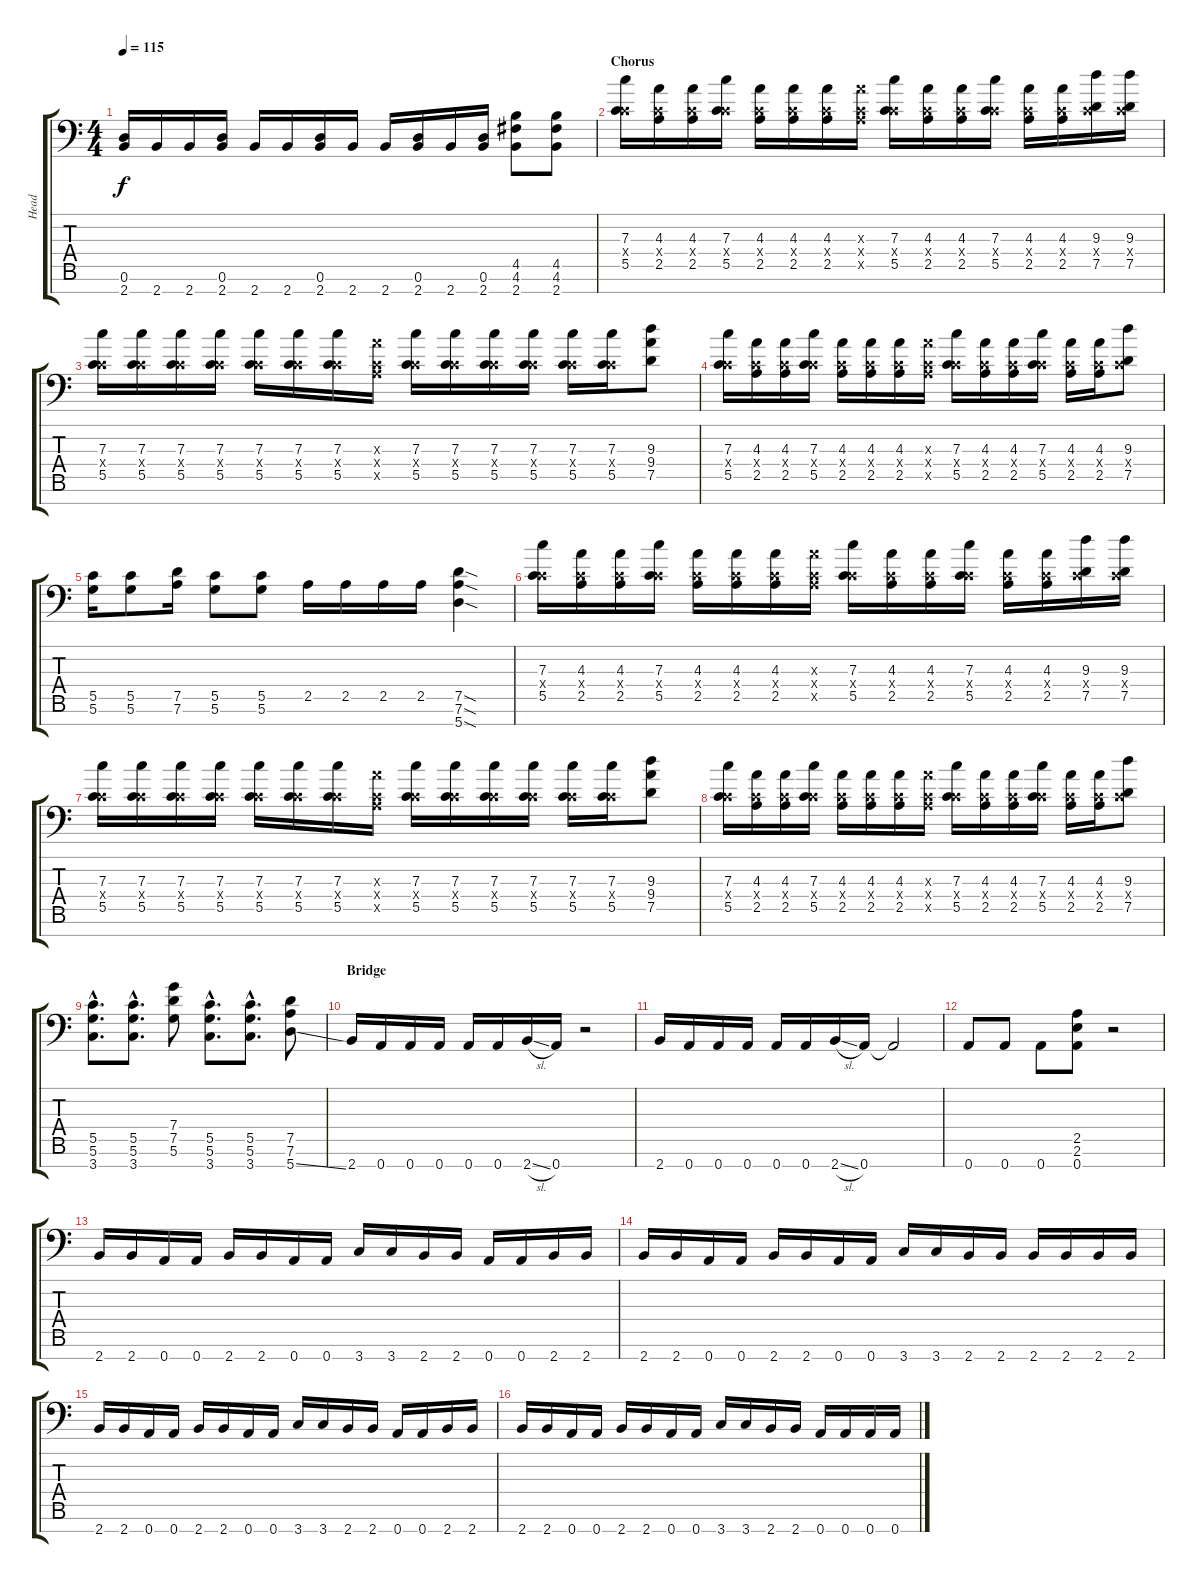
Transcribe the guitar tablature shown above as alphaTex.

\track ("Head" "Head") {instrument overdrivenguitar}
\staff {score tabs}
\tuning (D4 A3 F3 C3 G2 D2 A1) {hide}
\ts (4 4)
\tempo 115
\clef f4
\ks c
(0.6 2.7).16{dy f} 2.7.16 2.7.16 (0.6 2.7).16 2.7.16 2.7.16 (0.6 2.7).16 2.7.16 2.7.16 (0.6 2.7).16 2.7.16 (0.6 2.7).16 (4.5 4.6 2.7).8 (4.5 4.6 2.7).8 |
\section ("" "Chorus")
(7.3 0.4{x} 5.5).16 (4.3 0.4{x} 2.5).16 (4.3 0.4{x} 2.5).16 (7.3 0.4{x} 5.5).16 (4.3 0.4{x} 2.5).16 (4.3 0.4{x} 2.5).16 (4.3 0.4{x} 2.5).16 (4.3{x} 0.4{x} 2.5{x}).16 (7.3 0.4{x} 5.5).16 (4.3 0.4{x} 2.5).16 (4.3 0.4{x} 2.5).16 (7.3 0.4{x} 5.5).16 (4.3 0.4{x} 2.5).16 (4.3 0.4{x} 2.5).16 (9.3 0.4{x} 7.5).16 (9.3 0.4{x} 7.5).16 |
(7.3 0.4{x} 5.5).16 (7.3 0.4{x} 5.5).16 (7.3 0.4{x} 5.5).16 (7.3 0.4{x} 5.5).16 (7.3 0.4{x} 5.5).16 (7.3 0.4{x} 5.5).16 (7.3 0.4{x} 5.5).16 (4.3{x} 0.4{x} 2.5{x}).16 (7.3 0.4{x} 5.5).16 (7.3 0.4{x} 5.5).16 (7.3 0.4{x} 5.5).16 (7.3 0.4{x} 5.5).16 (7.3 0.4{x} 5.5).16 (7.3 0.4{x} 5.5).16 (9.3 9.4 7.5).8 |
(7.3 0.4{x} 5.5).16 (4.3 0.4{x} 2.5).16 (4.3 0.4{x} 2.5).16 (7.3 0.4{x} 5.5).16 (4.3 0.4{x} 2.5).16 (4.3 0.4{x} 2.5).16 (4.3 0.4{x} 2.5).16 (4.3{x} 0.4{x} 2.5{x}).16 (7.3 0.4{x} 5.5).16 (4.3 0.4{x} 2.5).16 (4.3 0.4{x} 2.5).16 (7.3 0.4{x} 5.5).16 (4.3 0.4{x} 2.5).16 (4.3 0.4{x} 2.5).16 (9.3 0.4{x} 7.5).8 |
(5.5 5.6).16 (5.5 5.6).8 (7.5 7.6).16 (5.5 5.6).8 (5.5 5.6).8 2.5.16 2.5.16 2.5.16 2.5.16 (7.5{sod} 7.6{sod} 5.7{sod}).4 |
(7.3 0.4{x} 5.5).16 (4.3 0.4{x} 2.5).16 (4.3 0.4{x} 2.5).16 (7.3 0.4{x} 5.5).16 (4.3 0.4{x} 2.5).16 (4.3 0.4{x} 2.5).16 (4.3 0.4{x} 2.5).16 (4.3{x} 0.4{x} 2.5{x}).16 (7.3 0.4{x} 5.5).16 (4.3 0.4{x} 2.5).16 (4.3 0.4{x} 2.5).16 (7.3 0.4{x} 5.5).16 (4.3 0.4{x} 2.5).16 (4.3 0.4{x} 2.5).16 (9.3 0.4{x} 7.5).16 (9.3 0.4{x} 7.5).16 |
(7.3 0.4{x} 5.5).16 (7.3 0.4{x} 5.5).16 (7.3 0.4{x} 5.5).16 (7.3 0.4{x} 5.5).16 (7.3 0.4{x} 5.5).16 (7.3 0.4{x} 5.5).16 (7.3 0.4{x} 5.5).16 (4.3{x} 0.4{x} 2.5{x}).16 (7.3 0.4{x} 5.5).16 (7.3 0.4{x} 5.5).16 (7.3 0.4{x} 5.5).16 (7.3 0.4{x} 5.5).16 (7.3 0.4{x} 5.5).16 (7.3 0.4{x} 5.5).16 (9.3 9.4 7.5).8 |
(7.3 0.4{x} 5.5).16 (4.3 0.4{x} 2.5).16 (4.3 0.4{x} 2.5).16 (7.3 0.4{x} 5.5).16 (4.3 0.4{x} 2.5).16 (4.3 0.4{x} 2.5).16 (4.3 0.4{x} 2.5).16 (4.3{x} 0.4{x} 2.5{x}).16 (7.3 0.4{x} 5.5).16 (4.3 0.4{x} 2.5).16 (4.3 0.4{x} 2.5).16 (7.3 0.4{x} 5.5).16 (4.3 0.4{x} 2.5).16 (4.3 0.4{x} 2.5).16 (9.3 0.4{x} 7.5).8 |
(5.5{hac} 5.6{hac} 3.7{hac}).8{d} (5.5{hac} 5.6{hac} 3.7{hac}).8{d} (7.4 7.5 5.6).8 (5.5{hac} 5.6{hac} 3.7{hac}).8{d} (5.5{hac} 5.6{hac} 3.7{hac}).8{d} (7.5 7.6 5.7{ss}).8 |
\section ("" "Bridge")
2.7.16 0.7.16 0.7.16 0.7.16 0.7.16 0.7.16 2.7{sl}.16 0.7.16 r.2 |
2.7.16 0.7.16 0.7.16 0.7.16 0.7.16 0.7.16 2.7{sl}.16 0.7.16 0.7{t}.2 |
0.7.8 0.7.8 0.7.8 (2.5 2.6 0.7).8 r.2 |
2.7.16 2.7.16 0.7.16 0.7.16 2.7.16 2.7.16 0.7.16 0.7.16 3.7.16 3.7.16 2.7.16 2.7.16 0.7.16 0.7.16 2.7.16 2.7.16 |
2.7.16 2.7.16 0.7.16 0.7.16 2.7.16 2.7.16 0.7.16 0.7.16 3.7.16 3.7.16 2.7.16 2.7.16 2.7.16 2.7.16 2.7.16 2.7.16 |
2.7.16 2.7.16 0.7.16 0.7.16 2.7.16 2.7.16 0.7.16 0.7.16 3.7.16 3.7.16 2.7.16 2.7.16 0.7.16 0.7.16 2.7.16 2.7.16 |
2.7.16 2.7.16 0.7.16 0.7.16 2.7.16 2.7.16 0.7.16 0.7.16 3.7.16 3.7.16 2.7.16 2.7.16 0.7.16 0.7.16 0.7.16 0.7.16
